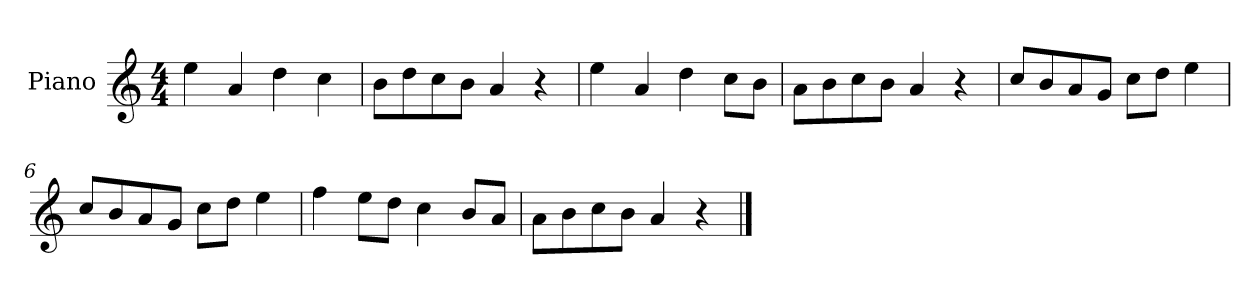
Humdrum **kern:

**kern
*part1
*staff1
*I"Piano
*I'P-no
*clefG2
*k[]
*M4/4
*MM90
=1
4ee\
4a/
4dd\
4cc\
=2
8b\L
8dd\
8cc\
8b\J
4a/
4r
=3
4ee\
4a/
4dd\
8cc\L
8b\J
=4
8a\L
8b\
8cc\
8b\J
4a/
4r
=5
8cc/L
8b/
8a/
8g/J
8cc\L
8dd\J
4ee\
=6
8cc/L
8b/
8a/
8g/J
8cc\L
8dd\J
4ee\
!!LO:LB:g=z
=7
4ff\
8ee\L
8dd\J
4cc\
8b/L
8a/J
=8
8a\L
8b\
8cc\
8b\J
4a/
4r
==
*-
